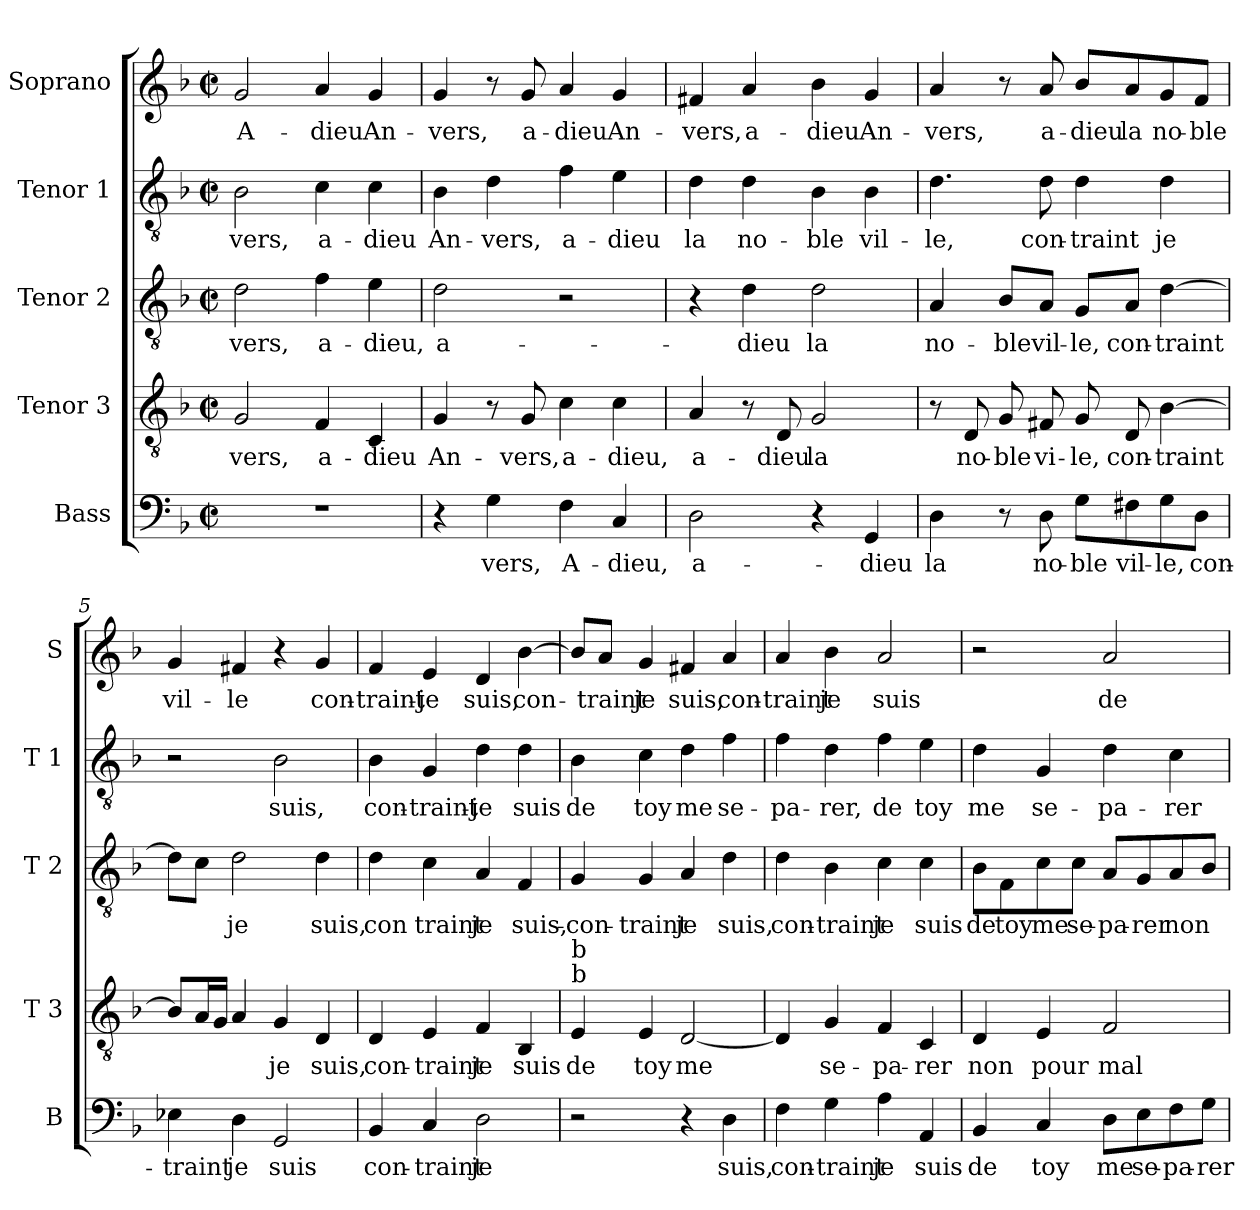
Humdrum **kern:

**kern	**text	**kern	**text	**kern	**text	**kern	**text	**kern	**text
*part5	*part5	*part4	*part4	*part3	*part3	*part2	*part2	*part1	*part1
*staff5	*staff5	*staff4	*staff4	*staff3	*staff3	*staff2	*staff2	*staff1	*staff1
*I"Bass	*	*I"Tenor 3	*	*I"Tenor 2	*	*I"Tenor 1	*	*I"Soprano	*
*I'B	*	*I'T 3	*	*I'T 2	*	*I'T 1	*	*I'S	*
*clefF4	*	*clefGv2	*	*clefGv2	*	*clefGv2	*	*clefG2	*
*k[b-]	*	*k[b-]	*	*k[b-]	*	*k[b-]	*	*k[b-]	*
*F:	*	*F:	*	*F:	*	*F:	*	*F:	*
*M2/2	*	*M2/2	*	*M2/2	*	*M2/2	*	*M2/2	*
*met(c|)	*	*met(c|)	*	*met(c|)	*	*met(c|)	*	*met(c|)	*
=1	=1	=1	=1	=1	=1	=1	=1	=1	=1
1r	.	2G/	vers,	2d\	vers,	2B-\	vers,	2g/	A-
.	.	4F/	a-	4f\	a-	4c\	a-	4a/	-dieu
.	.	4C/	-dieu	4e\	-dieu,	4c\	-dieu	4g/	An-
=2	=2	=2	=2	=2	=2	=2	=2	=2	=2
4r	.	4G/	An-	2d\	a-	4B-\	An-	4g/	-vers,
4G\	vers,	8r	.	.	.	4d\	-vers,	8r	.
.	.	8G/	-vers,	.	.	.	.	8g/	a-
4F\	A-	4c\	a-	2r	.	4f\	a-	4a/	-dieu
4C/	-dieu,	4c\	-dieu,	.	.	4e\	-dieu	4g/	An-
=3	=3	=3	=3	=3	=3	=3	=3	=3	=3
2D\	a-	4A/	a-	4r	.	4d\	la	4f#X/	-vers,
.	.	8r	.	4d\	-dieu	4d\	no-	4a/	a-
.	.	8D/	-dieu	.	.	.	.	.	.
4r	.	2G/	la	2d\	la	4B-\	-ble	4b-\	-dieu
4GG/	-dieu	.	.	.	.	4B-\	vil-	4g/	An-
=4	=4	=4	=4	=4	=4	=4	=4	=4	=4
4D\	la	8r	.	4A/	no-	4.d\	-le,	4a/	-vers,
.	.	8D/	no-	.	.	.	.	.	.
8r	.	8G/	-ble	8B-/L	-ble	.	.	8r	.
8D\	no-	8F#X/	vi-	8A/J	vil-	8d\	con-	8a/	a-
8G\L	-ble	8G/	-le,	8G/L	-le,	4d\	-traint	8b-/L	-dieu
8F#X\	vil-	8D/	con-	8A/J	con-	.	.	8a/	la
8G\	-le,	[4B-\	-traint	[4d\	-traint	4d\	je	8g/	no-
8D\J	con-	.	.	.	.	.	.	8f/J	-ble
=5	=5	=5	=5	=5	=5	=5	=5	=5	=5
4E-X\	-traint	8B-/L]	.	8d\L]	.	2r	.	4g/	vil-
.	.	16A/L	.	8c\J	.	.	.	.	.
.	.	16G/JJ	.	.	.	.	.	.	.
4D\	je	4A/	.	2d\	je	.	.	4f#X/	-le
2GG/	suis	4G/	je	.	.	2B-\	suis,	4r	.
.	.	4D/	suis,	4d\	suis,	.	.	4g/	con-
!!LO:LB:g=z
=6	=6	=6	=6	=6	=6	=6	=6	=6	=6
4BB-/	con-	4D/	con-	4d\	con	4B-\	con-	4f/	-traint-
4C/	-traint	4E/	-traint	4c\	traint	4G/	-traint-	4e/	-je
2D\	je	4F/	je	4A/	je	4d\	-je	4d/	suis,
.	.	4BB-/	suis	4F/	suis,-	4d\	suis	[4b-\	con-
=7	=7	=7	=7	=7	=7	=7	=7	=7	=7
!	!	!LO:TX:a:t=b	!	!	!	!	!	!	!
!	!	!LO:TX:a:t=b	!	!	!	!	!	!	!
2r	.	4E/	de	4G/	-con-	4B-\	de	8b-/L]	.
.	.	.	.	.	.	.	.	8a/J	-traint
.	.	4E/	toy	4G/	-traint	4c\	toy	4g/	je
4r	.	[2D/	me	4A/	je	4d\	me	4f#X/	suis,
4D\	suis,	.	.	4d\	suis,	4f\	se-	4a/	con-
=8	=8	=8	=8	=8	=8	=8	=8	=8	=8
4F\	con-	4D/]	.	4d\	con-	4f\	-pa-	4a/	-traint
4G\	-traint	4G/	se-	4B-\	-traint	4d\	-rer,	4b-\	je
4A\	je	4F/	-pa-	4c\	je	4f\	de	2a/	suis
4AA/	suis	4C/	-rer	4c\	suis	4e\	toy	.	.
=9	=9	=9	=9	=9	=9	=9	=9	=9	=9
4BB-/	de	4D/	non	8B-\L	de	4d\	me	2r	.
.	.	.	.	8F\	toy	.	.	.	.
4C/	toy	4E/	pour	8c\	me	4G/	se-	.	.
.	.	.	.	8c\J	se-	.	.	.	.
8D\L	me	2F/	mal	8A/L	-pa-	4d\	-pa-	2a/	de
8E\	se-	.	.	8G/	-rer	.	.	.	.
8F\	-pa-	.	.	8A/	non	4c\	-rer	.	.
8G\J	-rer	.	.	8B-/J	.	.	.	.	.
=	=	=	=	=	=	=	=	=	=
*-	*-	*-	*-	*-	*-	*-	*-	*-	*-
